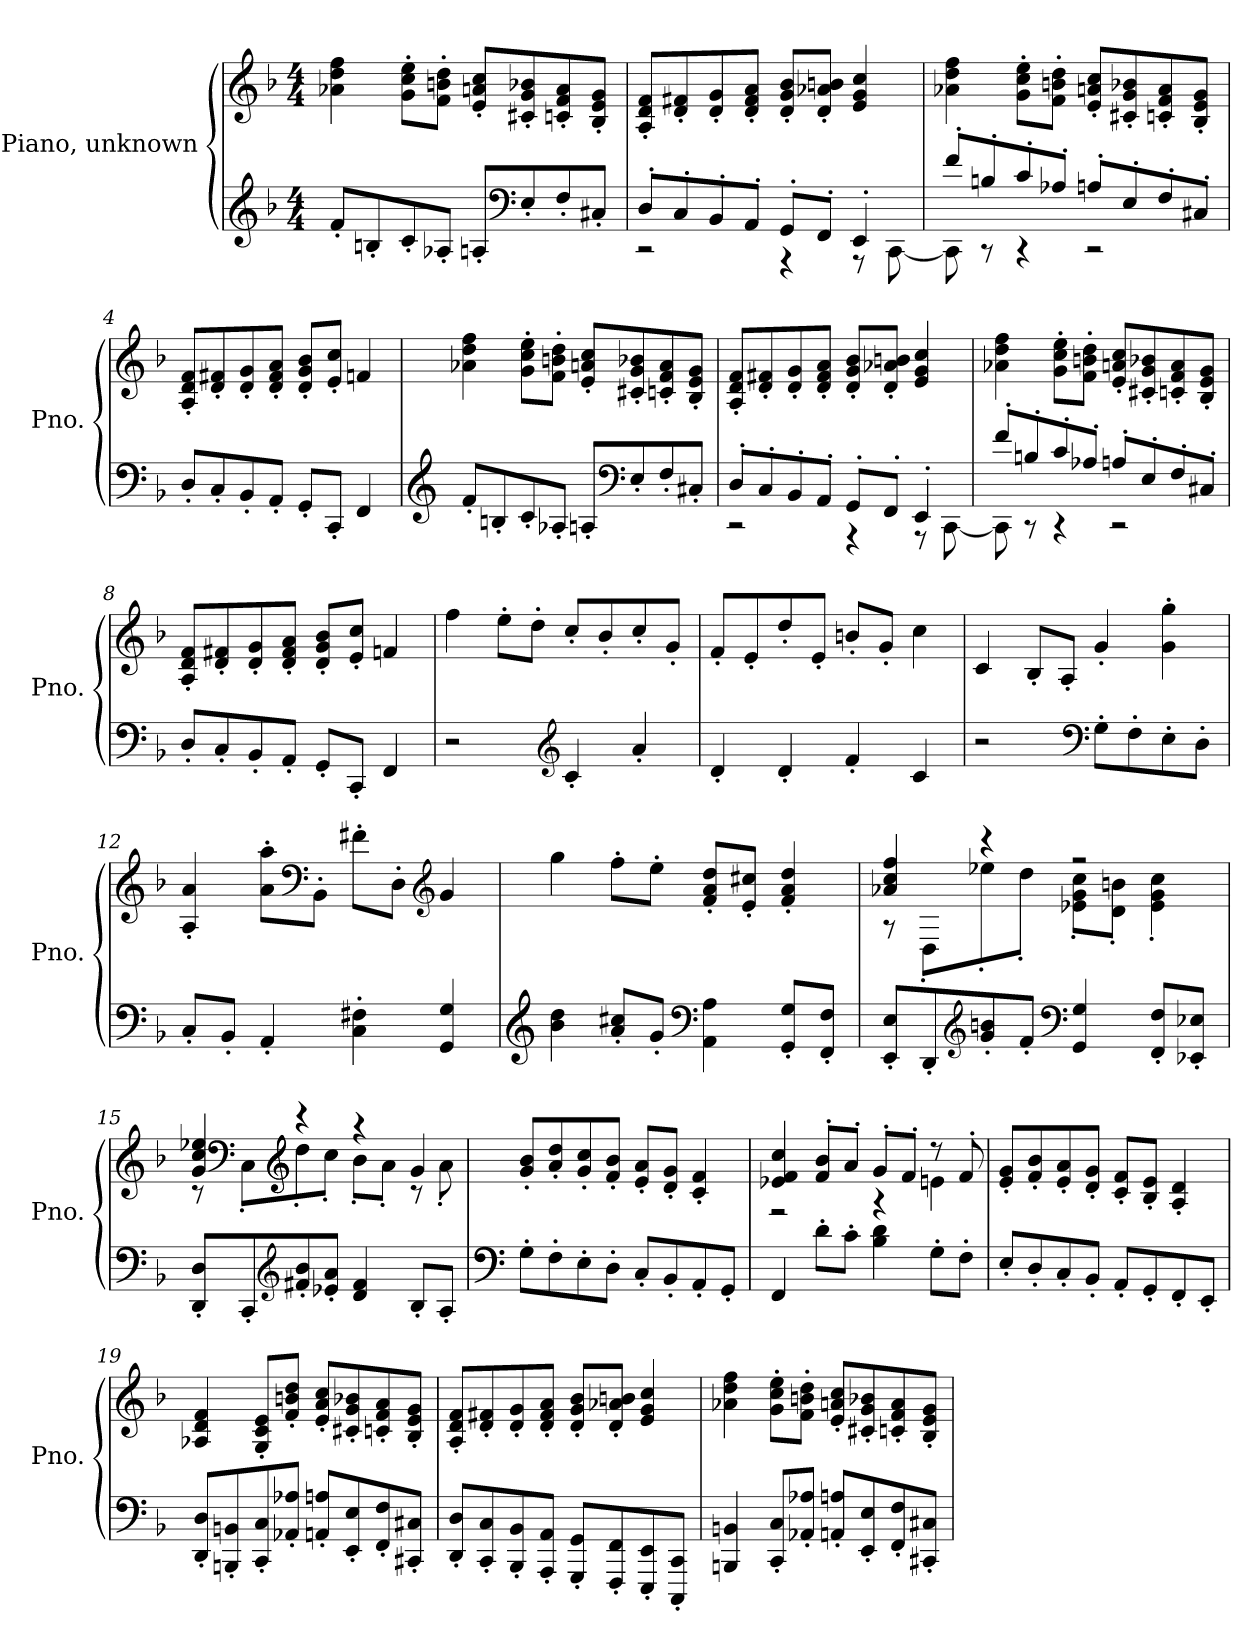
**kern	**kern
*part1	*part1
*staff2	*staff1
*I"Piano, unknown	*
*I'Pno.	*
*clefG2	*clefG2
*k[b-]	*k[b-]
*M4/4	*M4/4
*MM120	*MM120
=1	=1
8f'/L	4a-X\ 4dd\ 4ff\
8Bn'/	.
8c'/	8g\' 8cc\' 8ee\'L
8A-X'/J	8f\' 8bn\' 8dd\'J
8An'/L	8e/' 8an/' 8cc/'L
*clefF4	*
8E'/	8c#X/' 8g/' 8b-X/'
8F'/	8cn/' 8f/' 8a/'
8C#X'/J	8B-/' 8e/' 8g/'J
=2	=2
*^	*
8D'/L	2r	8A/' 8d/' 8f/'L
8C'/	.	8d/' 8f#X/'
8BB-'/	.	8d/' 8g/'
8AA'/J	.	8d/' 8f#/' 8a/'J
8GG'/L	4r	8d/' 8g/' 8b-/'L
8FF'/J	.	8d/' 8a-X/' 8bn/'J
4EE'/	8r	4e/ 4g/ 4cc/
.	[8CC\	.
=3	=3	=3
8f'/L	8CC\]	4a-X\ 4dd\ 4ff\
8Bn'/	8r	.
8c'/	4r	8g\' 8cc\' 8ee\'L
8A-X'/J	.	8f\' 8bn\' 8dd\'J
8An'/L	2r	8e/' 8an/' 8cc/'L
8E'/	.	8c#X/' 8g/' 8b-X/'
8F'/	.	8cn/' 8f/' 8a/'
8C#X'/J	.	8B-/' 8e/' 8g/'J
*v	*v	*
!!LO:LB:g=z
=4	=4
8D'/L	8A/' 8d/' 8f/'L
8C'/	8d/' 8f#X/'
8BB-'/	8d/' 8g/'
8AA'/J	8d/' 8f#/' 8a/'J
8GG'/L	8d/' 8g/' 8b-/'L
8CC'/J	8e/' 8cc/'J
4FF/	4fn/
=5	=5
*clefG2	*
8f'/L	4a-X\ 4dd\ 4ff\
8Bn'/	.
8c'/	8g\' 8cc\' 8ee\'L
8A-X'/J	8f\' 8bn\' 8dd\'J
8An'/L	8e/' 8an/' 8cc/'L
*clefF4	*
8E'/	8c#X/' 8g/' 8b-X/'
8F'/	8cn/' 8f/' 8a/'
8C#X'/J	8B-/' 8e/' 8g/'J
=6	=6
*^	*
8D'/L	2r	8A/' 8d/' 8f/'L
8C'/	.	8d/' 8f#X/'
8BB-'/	.	8d/' 8g/'
8AA'/J	.	8d/' 8f#/' 8a/'J
8GG'/L	4r	8d/' 8g/' 8b-/'L
8FF'/J	.	8d/' 8a-X/' 8bn/'J
4EE'/	8r	4e/ 4g/ 4cc/
.	[8CC\	.
!!LO:LB:g=z
=7	=7	=7
8f'/L	8CC\]	4a-X\ 4dd\ 4ff\
8Bn'/	8r	.
8c'/	4r	8g\' 8cc\' 8ee\'L
8A-X'/J	.	8f\' 8bn\' 8dd\'J
8An'/L	2r	8e/' 8an/' 8cc/'L
8E'/	.	8c#X/' 8g/' 8b-X/'
8F'/	.	8cn/' 8f/' 8a/'
8C#X'/J	.	8B-/' 8e/' 8g/'J
*v	*v	*
=8	=8
8D'/L	8A/' 8d/' 8f/'L
8C'/	8d/' 8f#X/'
8BB-'/	8d/' 8g/'
8AA'/J	8d/' 8f#/' 8a/'J
8GG'/L	8d/' 8g/' 8b-/'L
8CC'/J	8e/' 8cc/'J
4FF/	4fn/
=9	=9
2r	4ff\
.	8ee'\L
.	8dd'\J
*clefG2	*
4c'/	8cc'/L
.	8b-'/
4a'/	8cc'/
.	8g'/J
=10	=10
4d'/	8f'/L
.	8e'/
4d'/	8dd'/
.	8e'/J
4f'/	8bn'/L
.	8g'/J
4c/	4cc\
!!LO:LB:g=z
=11	=11
2r	4c/
.	8B-'/L
.	8A'/J
*clefF4	*
8G'\L	4g'/
8F'\	.
8E'\	4g\' 4gg\'
8D'\J	.
=12	=12
8C'/L	4A/' 4a/'
8BB-'/J	.
4AA'/	8a\' 8aa\'L
*	*clefF4
.	8BB-'\J
4C\' 4F#X\'	8f#X'\L
.	8D'\J
*	*clefG2
4GG/ 4G/	4g/
=13	=13
*clefG2	*
4b-\ 4dd\	4gg\
8a/' 8cc#X/'L	8ff'\L
8g'/J	8ee'\J
*clefF4	*
4AA\ 4A\	8f/' 8a/' 8dd/'L
.	8e/' 8cc#X/'J
8GG/' 8G/'L	4f/' 4a/' 4dd/'
8FF/' 8F/'J	.
!!LO:LB:g=z
=14	=14
*	*^
8EE/' 8E/'L	4a-X/ 4cc/ 4ff/	8r
8DD'/	.	8D'\L
*clefG2	*	*
8g/' 8bn/'	4r	8ee-X'\
8f'/J	.	8dd'\J
*clefF4	*	*
4GG/ 4G/	2r	8e-X\' 8g\' 8cc\'L
.	.	8d\' 8bn\'J
8FF/' 8F/'L	.	4e-\' 4g\' 4cc\'
8EE-X/' 8E-X/'J	.	.
=15	=15	=15
8DD/' 8D/'L	4g/ 4cc/ 4ee-X/	8r
*	*clefF4	*
8CC'/	.	8C'\L
*clefG2	*clefG2	*
8f#X/' 8b-/'	4r	8dd'\
8e-X/' 8a/'J	.	8cc'\J
4d/ 4f#/	4r	8b-'\L
.	.	8a'\J
8B-'/L	4g/	8r
8A'/J	.	8a'\
*	*v	*v
=16	=16
*clefF4	*
8G'\L	8g/' 8b-/'L
8F'\	8a/' 8dd/'
8E'\	8g/' 8cc/'
8D'\J	8f/' 8b-/'J
8C'/L	8e/' 8a/'L
8BB-'/	8d/' 8g/'J
8AA'/	4c/' 4f/'
8GG'/J	.
!!LO:LB:g=z
=17	=17
*	*^
4FF/	4e-X/ 4f/ 4cc/	2r
8d'\L	8f/' 8b-/'L	.
8c'\J	8a'/J	.
4B-\ 4d\	8g'/L	4r
.	8f'/J	.
8G'\L	8r	4en\
8F'\J	8f'/	.
*	*v	*v
=18	=18
8E'/L	8e/' 8g/'L
8D'/	8f/' 8b-/'
8C'/	8e/' 8a/'
8BB-'/J	8d/' 8g/'J
8AA'/L	8c/' 8f/'L
8GG'/	8B-/' 8e/'J
8FF'/	4A/' 4d/'
8EE'/J	.
=19	=19
8DD/' 8D/'L	4A-X/ 4d/ 4f/
8BBBn/' 8BBn/'	.
8CC/' 8C/'	8G/' 8c/' 8e/'L
8AA-X/' 8A-X/'J	8f/' 8bn/' 8dd/'J
8AAn/' 8An/'L	8e/' 8a/' 8cc/'L
8EE/' 8E/'	8c#X/' 8g/' 8b-X/'
8FF/' 8F/'	8cn/' 8f/' 8a/'
8CC#X/' 8C#X/'J	8B-/' 8e/' 8g/'J
!!LO:PB:g=z
=20	=20
8DD/' 8D/'L	8A/' 8d/' 8f/'L
8CC/' 8C/'	8d/' 8f#X/'
8BBB-/' 8BB-/'	8d/' 8g/'
8AAA/' 8AA/'J	8d/' 8f#/' 8a/'J
8GGG/' 8GG/'L	8d/' 8g/' 8b-/'L
8FFF/' 8FF/'	8d/' 8a-X/' 8bn/'J
8EEE/' 8EE/'	4e/ 4g/ 4cc/
8CCC/' 8CC/'J	.
=21	=21
4BBBn/ 4BBn/	4a-X\ 4dd\ 4ff\
8CC/' 8C/'L	8g\' 8cc\' 8ee\'L
8AA-X/' 8A-X/'J	8f\' 8bn\' 8dd\'J
8AAn/' 8An/'L	8e/' 8an/' 8cc/'L
8EE/' 8E/'	8c#X/' 8g/' 8b-X/'
8FF/' 8F/'	8cn/' 8f/' 8a/'
8CC#X/' 8C#X/'J	8B-/' 8e/' 8g/'J
=	=
*-	*-
